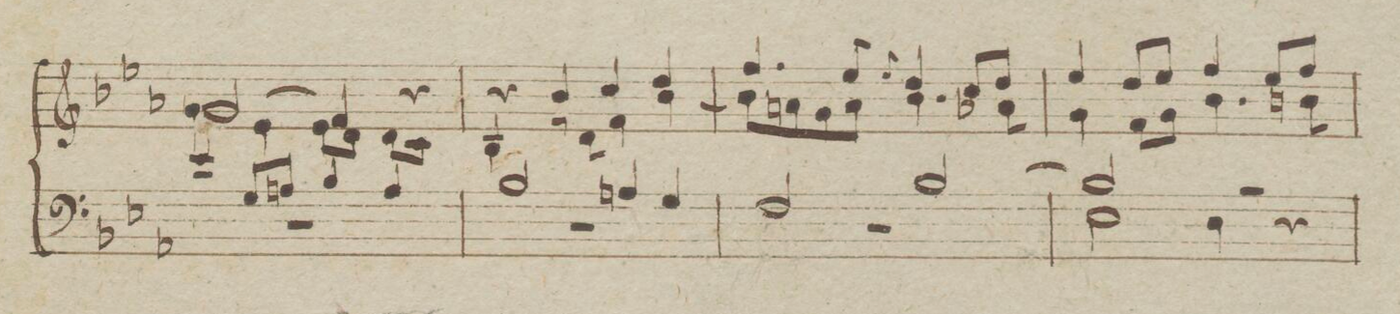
**kern	**dynam
*I"Organo	*
*clefF4	*
*k[b-e-a-]	*
*met(c)	*
*M4/4	*
*^	*
4e-/	1r	.
8G/L	.	.
8An/J	.	.
4B-/	.	.
4A/	.	.
=248	=248	=248
2B-/	1r	.
4An/	.	.
4G/	.	.
=249	=249	=249
2F/	1r	.
[2B-/	.	.
=250	=250	=250
2B-/]	2E-\	.
2r	4D\	.
.	4r	.
*v	*v	*
=251	=251
*-	*-
